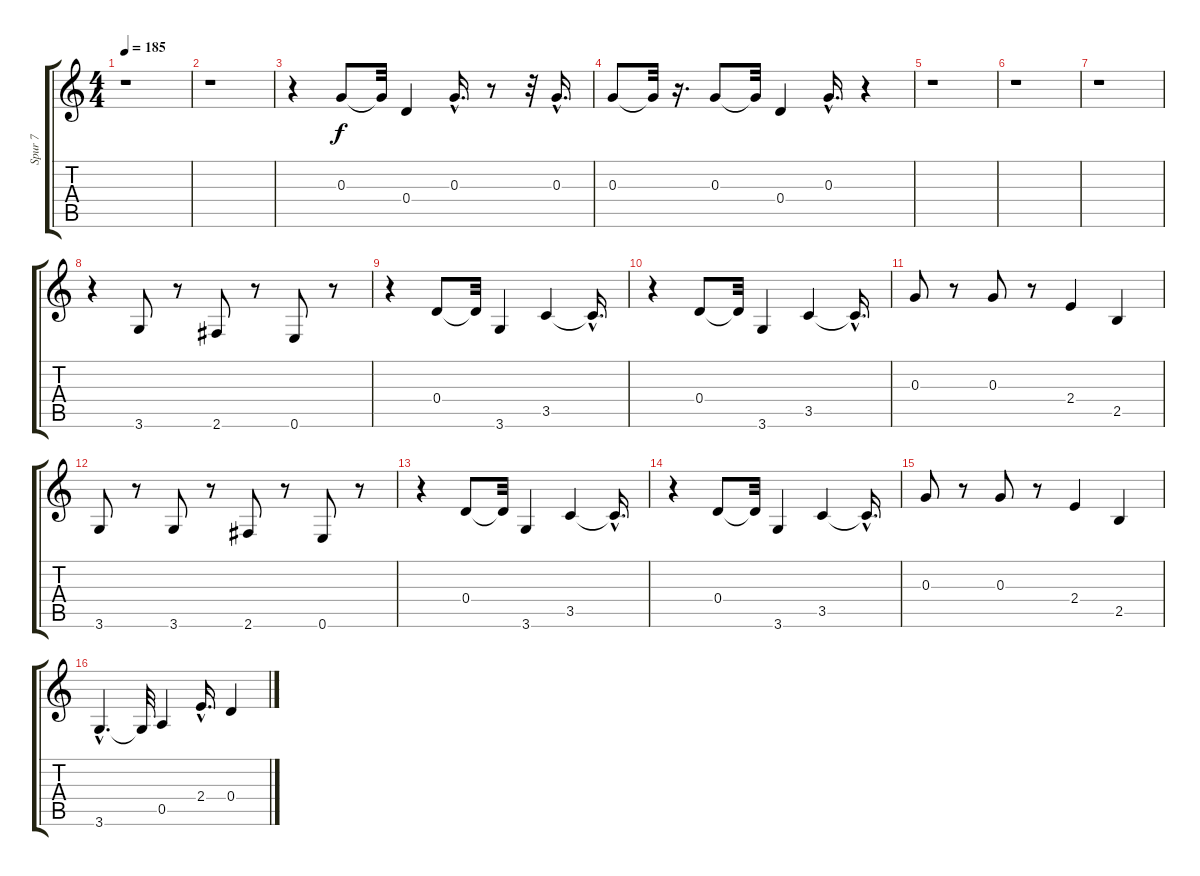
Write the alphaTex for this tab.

\track ("Spur 7" "Spur 7") {instrument electricguitarclean}
\staff {score tabs}
\tuning (E4 B3 G3 D3 A2 E2) {hide}
\ts (4 4)
\tempo 185
\clef g2
\ks c
r.1{dy f} |
r.1 |
r.4 0.3.8 0.3{t}.32 0.4.4 0.3{hac}.16{d} r.8 r.32 0.3{hac}.16{d} |
0.3.8 0.3{t}.32 r.16{d} 0.3.8 0.3{t}.32 0.4.4 0.3{hac}.16{d} r.4 |
r.1 |
r.1 |
r.1 |
r.4 3.6.8 r.8 2.6.8 r.8 0.6.8 r.8 |
r.4 0.4.8 0.4{t}.32 3.6.4 3.5.4 3.5{hac t}.16{d} |
r.4 0.4.8 0.4{t}.32 3.6.4 3.5.4 3.5{hac t}.16{d} |
0.3.8 r.8 0.3.8 r.8 2.4.4 2.5.4 |
3.6.8 r.8 3.6.8 r.8 2.6.8 r.8 0.6.8 r.8 |
r.4 0.4.8 0.4{t}.32 3.6.4 3.5.4 3.5{hac t}.16{d} |
r.4 0.4.8 0.4{t}.32 3.6.4 3.5.4 3.5{hac t}.16{d} |
0.3.8 r.8 0.3.8 r.8 2.4.4 2.5.4 |
3.6{hac}.4{d} 3.6{t}.32 0.5.4 2.4{hac}.16{d} 0.4.4
